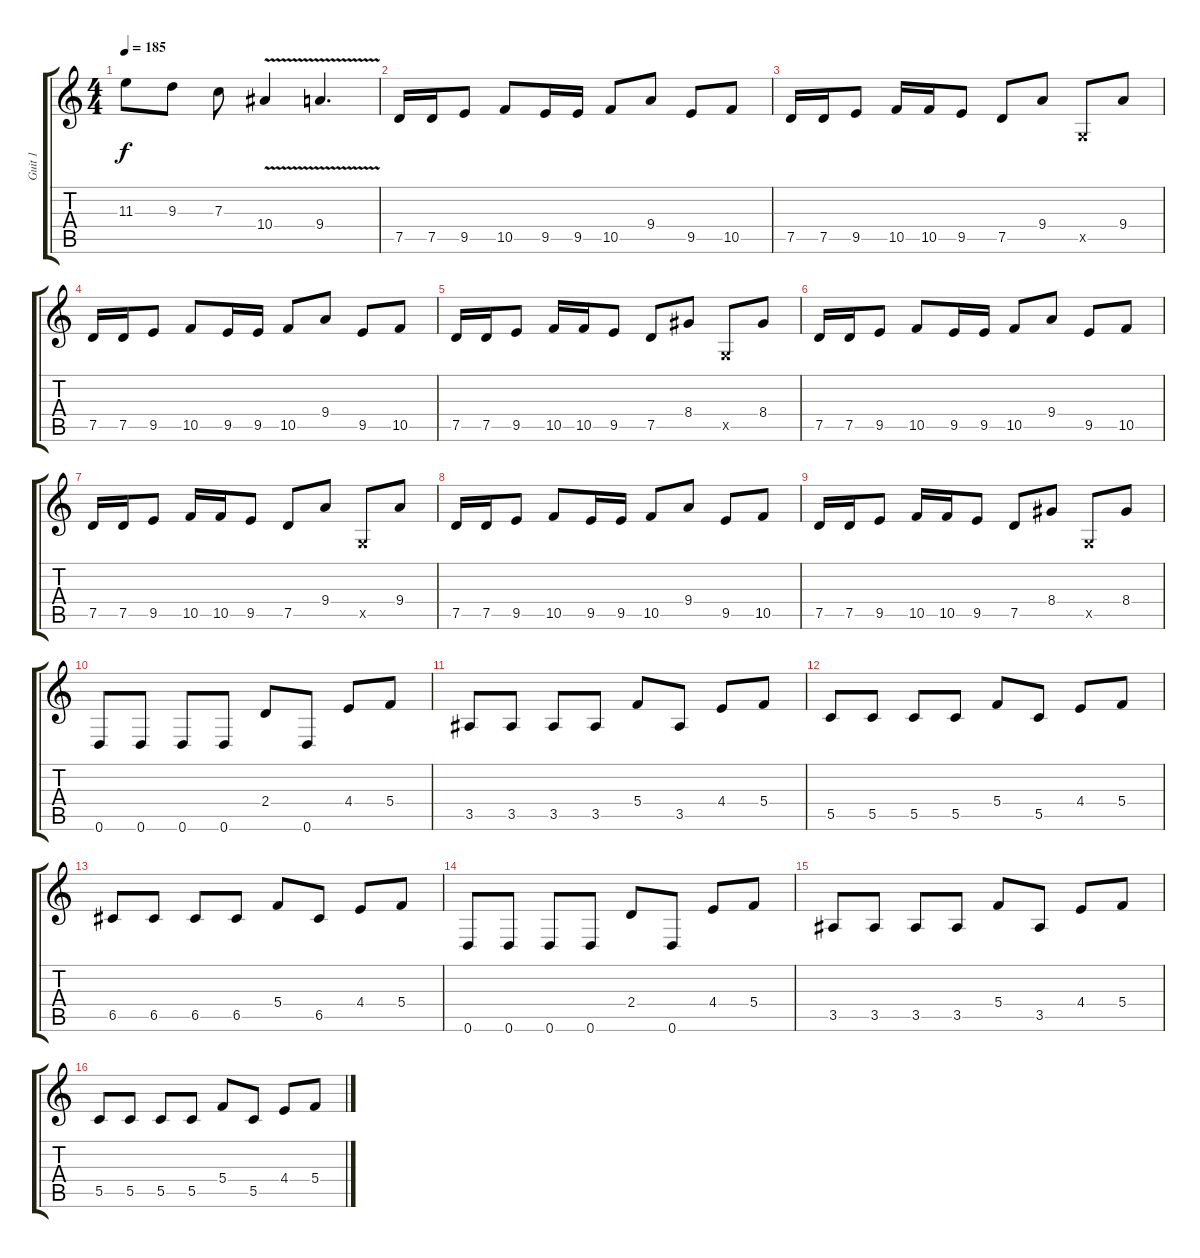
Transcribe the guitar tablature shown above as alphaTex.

\track ("Guit 1" "Guit 1") {instrument distortionguitar}
\staff {score tabs}
\tuning (D4 A3 F3 C3 G2 D2) {hide}
\ts (4 4)
\tempo 185
\clef g2
\ks c
11.3.8{dy f} 9.3.8 7.3.8 10.4{v}.4 9.4{v}.4{d} |
7.5.16 7.5.16 9.5.8 10.5.8 9.5.16 9.5.16 10.5.8 9.4.8 9.5.8 10.5.8 |
7.5.16 7.5.16 9.5.8 10.5.16 10.5.16 9.5.8 7.5.8 9.4.8 0.5{x}.8 9.4.8 |
7.5.16 7.5.16 9.5.8 10.5.8 9.5.16 9.5.16 10.5.8 9.4.8 9.5.8 10.5.8 |
7.5.16 7.5.16 9.5.8 10.5.16 10.5.16 9.5.8 7.5.8 8.4.8 0.5{x}.8 8.4.8 |
7.5.16 7.5.16 9.5.8 10.5.8 9.5.16 9.5.16 10.5.8 9.4.8 9.5.8 10.5.8 |
7.5.16 7.5.16 9.5.8 10.5.16 10.5.16 9.5.8 7.5.8 9.4.8 0.5{x}.8 9.4.8 |
7.5.16 7.5.16 9.5.8 10.5.8 9.5.16 9.5.16 10.5.8 9.4.8 9.5.8 10.5.8 |
7.5.16 7.5.16 9.5.8 10.5.16 10.5.16 9.5.8 7.5.8 8.4.8 0.5{x}.8 8.4.8 |
0.6.8 0.6.8 0.6.8 0.6.8 2.4.8 0.6.8 4.4.8 5.4.8 |
3.5.8 3.5.8 3.5.8 3.5.8 5.4.8 3.5.8 4.4.8 5.4.8 |
5.5.8 5.5.8 5.5.8 5.5.8 5.4.8 5.5.8 4.4.8 5.4.8 |
6.5.8 6.5.8 6.5.8 6.5.8 5.4.8 6.5.8 4.4.8 5.4.8 |
0.6.8 0.6.8 0.6.8 0.6.8 2.4.8 0.6.8 4.4.8 5.4.8 |
3.5.8 3.5.8 3.5.8 3.5.8 5.4.8 3.5.8 4.4.8 5.4.8 |
5.5.8 5.5.8 5.5.8 5.5.8 5.4.8 5.5.8 4.4.8 5.4.8
